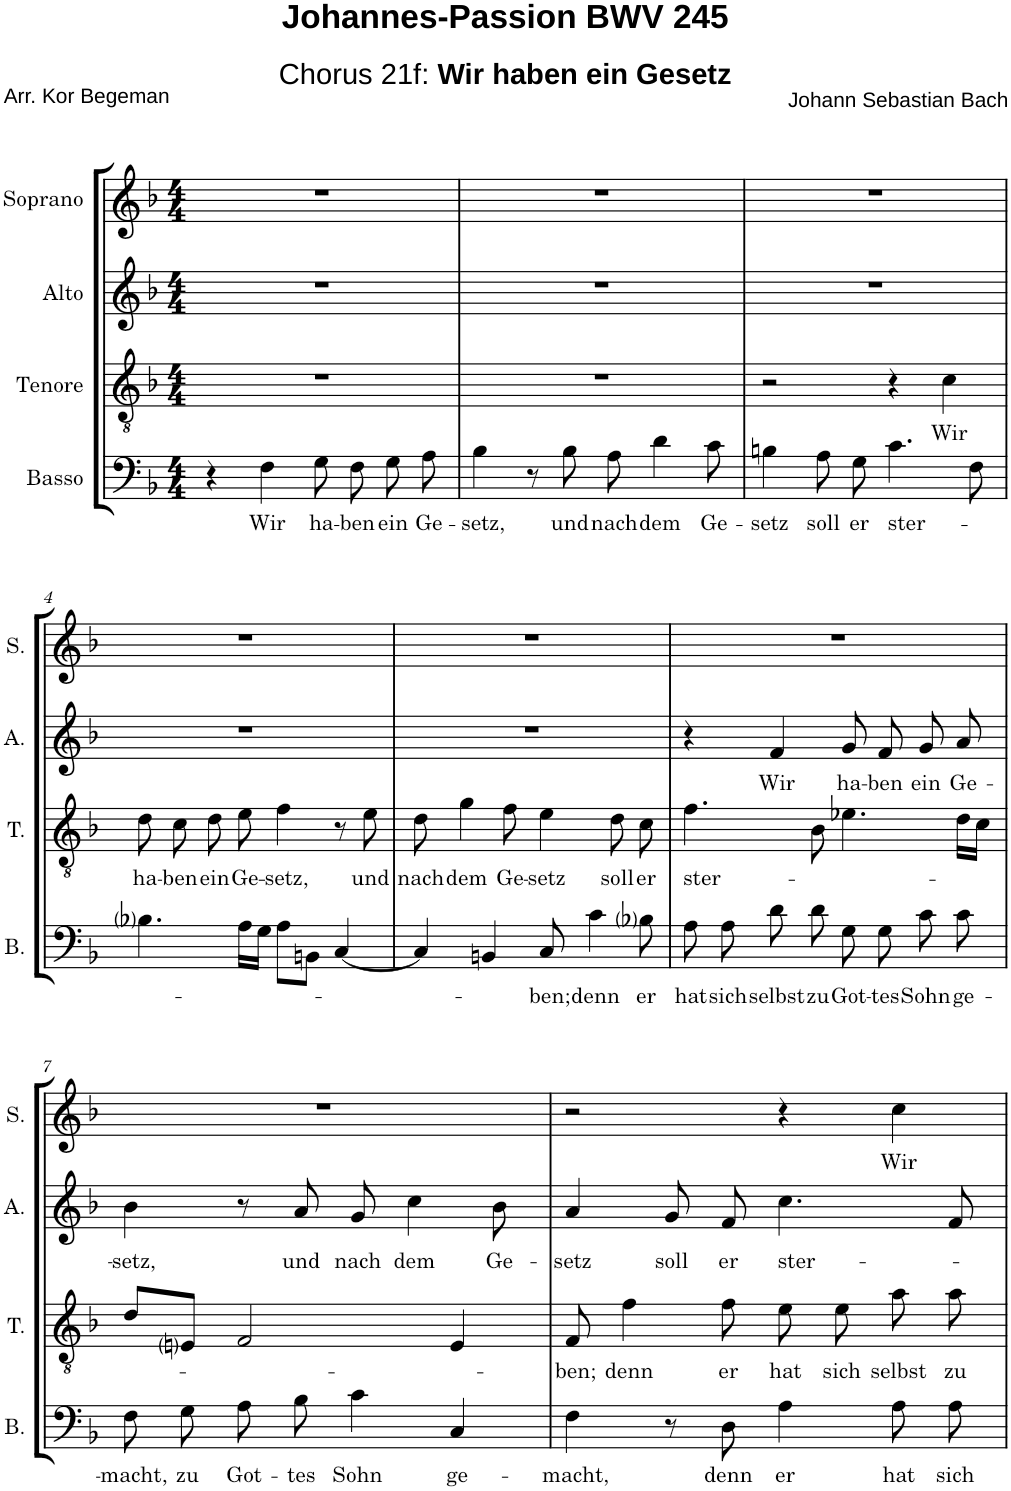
**kern	**text	**kern	**text	**kern	**text	**kern	**text
*part4	*part4	*part3	*part3	*part2	*part2	*part1	*part1
*staff4	*staff4	*staff3	*staff3	*staff2	*staff2	*staff1	*staff1
*I"Basso	*	*I"Tenore	*	*I"Alto	*	*I"Soprano	*
*I'B.	*	*I'T.	*	*I'A.	*	*I'S.	*
*clefF4	*	*clefGv2	*	*clefG2	*	*clefG2	*
*k[b-]	*	*k[b-]	*	*k[b-]	*	*k[b-]	*
*F:	*	*F:	*	*F:	*	*F:	*
*M4/4	*	*M4/4	*	*M4/4	*	*M4/4	*
=1	=1	=1	=1	=1	=1	=1	=1
4r	.	1r	.	1r	.	1r	.
!	!LO:LY:b	!	!	!	!	!	!
4F\	Wir	.	.	.	.	.	.
!	!LO:LY:b	!	!	!	!	!	!
8G\	ha-	.	.	.	.	.	.
!	!LO:LY:b	!	!	!	!	!	!
8F\	-ben	.	.	.	.	.	.
!	!LO:LY:b	!	!	!	!	!	!
8G\	ein	.	.	.	.	.	.
!	!LO:LY:b	!	!	!	!	!	!
8A\	Ge-	.	.	.	.	.	.
=2	=2	=2	=2	=2	=2	=2	=2
!	!LO:LY:b	!	!	!	!	!	!
4B-\	-setz,	1r	.	1r	.	1r	.
8r	.	.	.	.	.	.	.
!	!LO:LY:b	!	!	!	!	!	!
8B-\	und	.	.	.	.	.	.
!	!LO:LY:b	!	!	!	!	!	!
8A\	nach	.	.	.	.	.	.
!	!LO:LY:b	!	!	!	!	!	!
4d\	dem	.	.	.	.	.	.
!	!LO:LY:b	!	!	!	!	!	!
8c\	Ge-	.	.	.	.	.	.
=3	=3	=3	=3	=3	=3	=3	=3
!	!LO:LY:b	!	!	!	!	!	!
4Bn\	-setz	2r	.	1r	.	1r	.
!	!LO:LY:b	!	!	!	!	!	!
8A\	soll	.	.	.	.	.	.
!	!LO:LY:b	!	!	!	!	!	!
8G\	er	.	.	.	.	.	.
!	!LO:LY:b	!	!	!	!	!	!
4.c\	ster-	4r	.	.	.	.	.
!	!	!	!LO:LY:b	!	!	!	!
.	.	4c\	Wir	.	.	.	.
8F\	.	.	.	.	.	.	.
!!LO:LB:g=z
=4	=4	=4	=4	=4	=4	=4	=4
!	!	!	!LO:LY:b	!	!	!	!
4.B-i\	.	8d\	ha-	1r	.	1r	.
!	!	!	!LO:LY:b	!	!	!	!
.	.	8c\	-ben	.	.	.	.
!	!	!	!LO:LY:b	!	!	!	!
.	.	8d\	ein	.	.	.	.
!	!	!	!LO:LY:b	!	!	!	!
16A\LL	.	8e\	Ge-	.	.	.	.
16G\JJ	.	.	.	.	.	.	.
!	!	!	!LO:LY:b	!	!	!	!
8A\L	.	4f\	-setz,	.	.	.	.
8BBn\J	.	.	.	.	.	.	.
[4C/	.	8r	.	.	.	.	.
!	!	!	!LO:LY:b	!	!	!	!
.	.	8e\	und	.	.	.	.
=5	=5	=5	=5	=5	=5	=5	=5
!	!	!	!LO:LY:b	!	!	!	!
4C/]	.	8d\	nach	1r	.	1r	.
!	!	!	!LO:LY:b	!	!	!	!
.	.	4g\	dem	.	.	.	.
4BBn/	.	.	.	.	.	.	.
!	!	!	!LO:LY:b	!	!	!	!
.	.	8f\	Ge-	.	.	.	.
!	!LO:LY:b	!	!LO:LY:b	!	!	!	!
8C/	-ben;	4e\	-setz	.	.	.	.
!	!LO:LY:b	!	!	!	!	!	!
4c\	denn	.	.	.	.	.	.
!	!	!	!LO:LY:b	!	!	!	!
.	.	8d\	soll	.	.	.	.
!	!LO:LY:b	!	!LO:LY:b	!	!	!	!
8B-i\	er	8c\	er	.	.	.	.
=6	=6	=6	=6	=6	=6	=6	=6
!	!LO:LY:b	!	!LO:LY:b	!	!	!	!
8A\	hat	4.f\	ster-	4r	.	1r	.
!	!LO:LY:b	!	!	!	!	!	!
8A\	sich	.	.	.	.	.	.
!	!LO:LY:b	!	!	!	!LO:LY:b	!	!
8d\	selbst	.	.	4f/	Wir	.	.
!	!LO:LY:b	!	!	!	!	!	!
8d\	zu	8B-\	.	.	.	.	.
!	!LO:LY:b	!	!	!	!LO:LY:b	!	!
8G\	Got-	4.e-X\	.	8g/L	ha-	.	.
!	!LO:LY:b	!	!	!	!LO:LY:b	!	!
8G\	-tes	.	.	8f/J	-ben	.	.
!	!LO:LY:b	!	!	!	!LO:LY:b	!	!
8c\	Sohn	.	.	8g/L	ein	.	.
!	!LO:LY:b	!	!	!	!LO:LY:b	!	!
8c\	ge-	16d\LL	.	8a/J	Ge-	.	.
.	.	16c\JJ	.	.	.	.	.
!!LO:LB:g=z
=7	=7	=7	=7	=7	=7	=7	=7
!	!LO:LY:b	!	!	!	!LO:LY:b	!	!
8F\	-macht,	8d/L	.	4b-\	-setz,	1r	.
!	!LO:LY:b	!	!	!	!	!	!
8G\	zu	8Eni/J	.	.	.	.	.
!	!LO:LY:b	!	!	!	!	!	!
8A\	Got-	2F/	.	8r	.	.	.
!	!LO:LY:b	!	!	!	!LO:LY:b	!	!
8B-\	-tes	.	.	8a/	und	.	.
!	!LO:LY:b	!	!	!	!LO:LY:b	!	!
4c\	Sohn	.	.	8g/	nach	.	.
!	!	!	!	!	!LO:LY:b	!	!
.	.	.	.	4cc\	dem	.	.
!	!LO:LY:b	!	!	!	!	!	!
4C/	ge-	4E/	.	.	.	.	.
!	!	!	!	!	!LO:LY:b	!	!
.	.	.	.	8b-\	Ge-	.	.
=8	=8	=8	=8	=8	=8	=8	=8
!	!LO:LY:b	!	!LO:LY:b	!	!LO:LY:b	!	!
4F\	-macht,	8F/	-ben;	4a/	-setz	2r	.
!	!	!	!LO:LY:b	!	!	!	!
.	.	4f\	denn	.	.	.	.
!	!	!	!	!	!LO:LY:b	!	!
8r	.	.	.	8g/L	soll	.	.
!	!LO:LY:b	!	!LO:LY:b	!	!LO:LY:b	!	!
8D\	denn	8f\	er	8f/J	er	.	.
!	!LO:LY:b	!	!LO:LY:b	!	!LO:LY:b	!	!
4A\	er	8e\	hat	4.cc\	ster-	4r	.
!	!	!	!LO:LY:b	!	!	!	!
.	.	8e\	sich	.	.	.	.
!	!LO:LY:b	!	!LO:LY:b	!	!	!	!LO:LY:b
8A\	hat	8a\	selbst	.	.	4cc\	Wir
!	!LO:LY:b	!	!LO:LY:b	!	!	!	!
8A\	sich	8a\	zu	8f/	.	.	.
=	=	=	=	=	=	=	=
*-	*-	*-	*-	*-	*-	*-	*-
